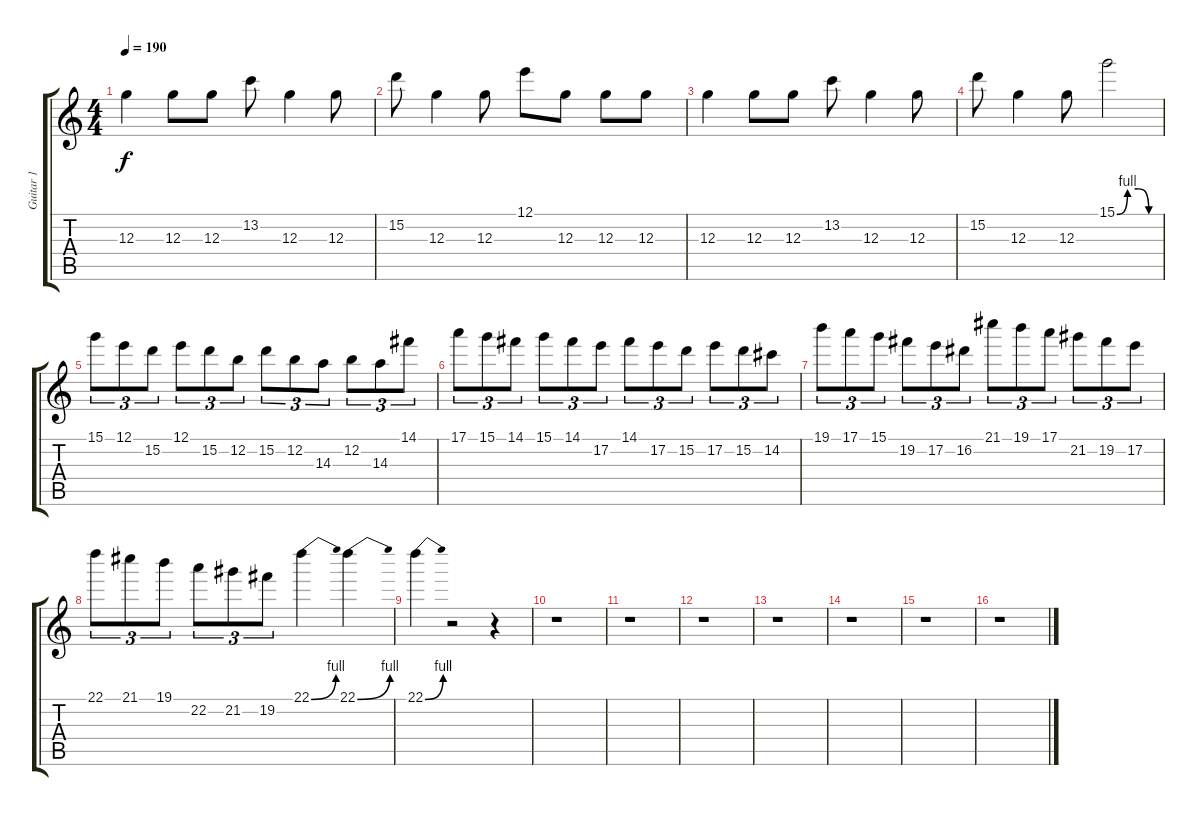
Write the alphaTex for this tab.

\track ("Guitar 1" "Guitar 1") {instrument distortionguitar}
\staff {score tabs}
\tuning (E4 B3 G3 D3 A2 E2) {hide}
\ts (4 4)
\tempo 190
\clef g2
\ks c
12.3.4{dy f} 12.3.8 12.3.8 13.2.8 12.3.4 12.3.8 |
15.2.8 12.3.4 12.3.8 12.1.8 12.3.8 12.3.8 12.3.8 |
12.3.4 12.3.8 12.3.8 13.2.8 12.3.4 12.3.8 |
15.2.8 12.3.4 12.3.8 15.1{be (custom 0 0 15 4 30 4 45 0 60 0)}.2 |
15.1.8{tu (3 2)} 12.1.8{tu (3 2)} 15.2.8{tu (3 2)} 12.1.8{tu (3 2)} 15.2.8{tu (3 2)} 12.2.8{tu (3 2)} 15.2.8{tu (3 2)} 12.2.8{tu (3 2)} 14.3.8{tu (3 2)} 12.2.8{tu (3 2)} 14.3.8{tu (3 2)} 14.1.8{tu (3 2)} |
17.1.8{tu (3 2)} 15.1.8{tu (3 2)} 14.1.8{tu (3 2)} 15.1.8{tu (3 2)} 14.1.8{tu (3 2)} 17.2.8{tu (3 2)} 14.1.8{tu (3 2)} 17.2.8{tu (3 2)} 15.2.8{tu (3 2)} 17.2.8{tu (3 2)} 15.2.8{tu (3 2)} 14.2.8{tu (3 2)} |
19.1.8{tu (3 2)} 17.1.8{tu (3 2)} 15.1.8{tu (3 2)} 19.2.8{tu (3 2)} 17.2.8{tu (3 2)} 16.2.8{tu (3 2)} 21.1.8{tu (3 2)} 19.1.8{tu (3 2)} 17.1.8{tu (3 2)} 21.2.8{tu (3 2)} 19.2.8{tu (3 2)} 17.2.8{tu (3 2)} |
22.1.8{tu (3 2)} 21.1.8{tu (3 2)} 19.1.8{tu (3 2)} 22.2.8{tu (3 2)} 21.2.8{tu (3 2)} 19.2.8{tu (3 2)} 22.1{be (bend 0 0 60 4)}.4 22.1{be (bend 0 0 60 4)}.4 |
22.1{be (bend 0 0 60 4)}.4 r.2 r.4 |
r.1 |
r.1 |
r.1 |
r.1 |
r.1 |
r.1 |
r.1
